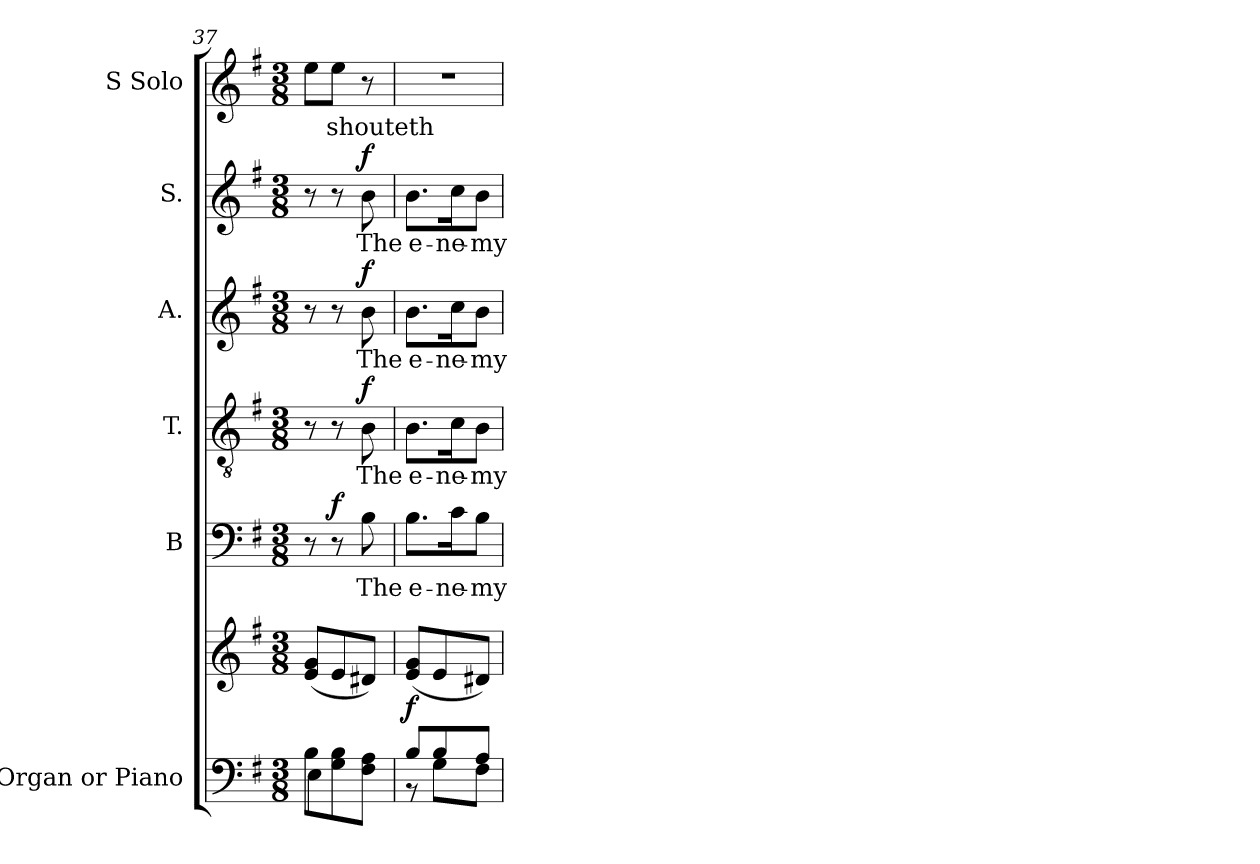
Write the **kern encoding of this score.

**kern	**kern	**dynam	**kern	**text	**dynam	**kern	**text	**dynam	**kern	**text	**dynam	**kern	**text	**dynam	**kern	**text
*part6	*part6	*part6	*part5	*part5	*part5	*part4	*part4	*part4	*part3	*part3	*part3	*part2	*part2	*part2	*part1	*part1
*staff7	*staff6	*staff6/7	*staff5	*staff5	*staff5	*staff4	*staff4	*staff4	*staff3	*staff3	*staff3	*staff2	*staff2	*staff2	*staff1	*staff1
*I"Organ or  Piano	*	*	*I"B	*	*	*I"T.	*	*	*I"A.	*	*	*I"S.	*	*	*I"S    Solo	*
*	*	*	*I'B.	*	*	*I'T.	*	*	*I'A.	*	*	*I'S.	*	*	*I'S.	*
!!LO:PB:g=z
*clefF4	*clefG2	*	*clefF4	*	*	*clefGv2	*	*	*clefG2	*	*	*clefG2	*	*	*clefG2	*
*	*	*	*	*	*	*ITrd7c12	*	*	*	*	*	*	*	*	*	*
*k[f#]	*k[f#]	*	*k[f#]	*	*	*k[f#]	*	*	*k[f#]	*	*	*k[f#]	*	*	*k[f#]	*
*G:	*G:	*	*G:	*	*	*G:	*	*	*G:	*	*	*G:	*	*	*G:	*
*M3/8	*M3/8	*	*M3/8	*	*	*M3/8	*	*	*M3/8	*	*	*M3/8	*	*	*M3/8	*
=37	=37	=37	=37	=37	=37	=37	=37	=37	=37	=37	=37	=37	=37	=37	=37	=37
*^	*	*	*	*	*	*	*	*	*	*	*	*	*	*	*	*
8B\L	4E\	(8e/ 8g/L	.	8r	.	.	8r	.	.	8r	.	.	8r	.	.	8ee\L	.
!	!	!	!	!	!	!LO:DY:a	!	!	!	!	!	!	!	!	!	!	!
8G\ 8B\	.	8e/	.	8r	.	f	8r	.	.	8r	.	.	8r	.	.	8ee\J	shouteth
!	!	!	!	!	!	!	!	!	!LO:DY:a	!	!	!LO:DY:a	!	!	!LO:DY:a	!	!
8F#\ 8A\J	8ryy	8d#X/J)	.	8B\	The	.	8BB\	The	f	8b\	The	f	8b\	The	f	8r	.
=38	=38	=38	=38	=38	=38	=38	=38	=38	=38	=38	=38	=38	=38	=38	=38	=38	=38
!	!	!	!LO:DY:b	!	!	!	!	!	!	!	!	!	!	!	!	!	!
8B/L	8r	(8e/ 8g/L	f	8.B\L	e-	.	8.BB\L	e-	.	8.b\L	e-	.	8.b\L	e-	.	4.r	.
8B/	8G\L	8e/	.	.	.	.	.	.	.	.	.	.	.	.	.	.	.
.	.	.	.	16c\K	-ne-	.	16C\K	-ne-	.	16cc\K	-ne-	.	16cc\K	-ne-	.	.	.
8A/J	8F#\J	8d#X/J)	.	8B\J	-my	.	8BB\J	-my	.	8b\J	-my	.	8b\J	-my	.	.	.
*v	*v	*	*	*	*	*	*	*	*	*	*	*	*	*	*	*	*
=	=	=	=	=	=	=	=	=	=	=	=	=	=	=	=	=
*-	*-	*-	*-	*-	*-	*-	*-	*-	*-	*-	*-	*-	*-	*-	*-	*-
